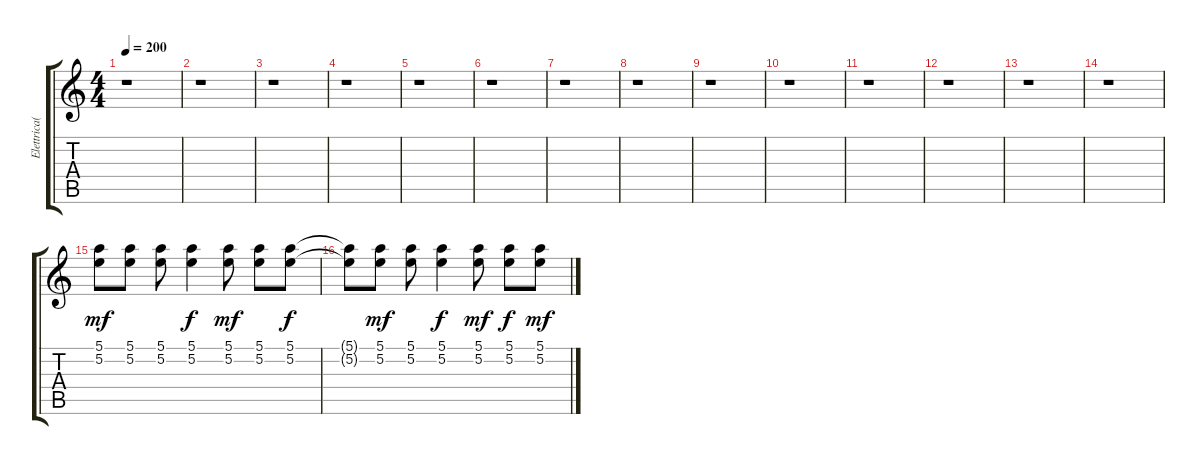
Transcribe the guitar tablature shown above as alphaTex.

\track ("Elettrica(Ka)" "Elettrica(") {instrument distortionguitar}
\staff {score tabs}
\tuning (E4 B3 G3 D3 A2 E2) {hide}
\ts (4 4)
\tempo 200
\clef g2
\ks c
r.1{dy f} |
r.1 |
r.1 |
r.1 |
r.1 |
r.1 |
r.1 |
r.1 |
r.1 |
r.1 |
r.1 |
r.1 |
r.1 |
r.1 |
(5.1 5.2).8{dy mf} (5.1 5.2).8 (5.1 5.2).8 (5.1 5.2).4{dy f} (5.1 5.2).8{dy mf} (5.1 5.2).8 (5.1 5.2).8{dy f} |
(5.1{t} 5.2{t}).8 (5.1 5.2).8{dy mf} (5.1 5.2).8 (5.1 5.2).4{dy f} (5.1 5.2).8{dy mf} (5.1 5.2).8{dy f} (5.1 5.2).8{dy mf}
